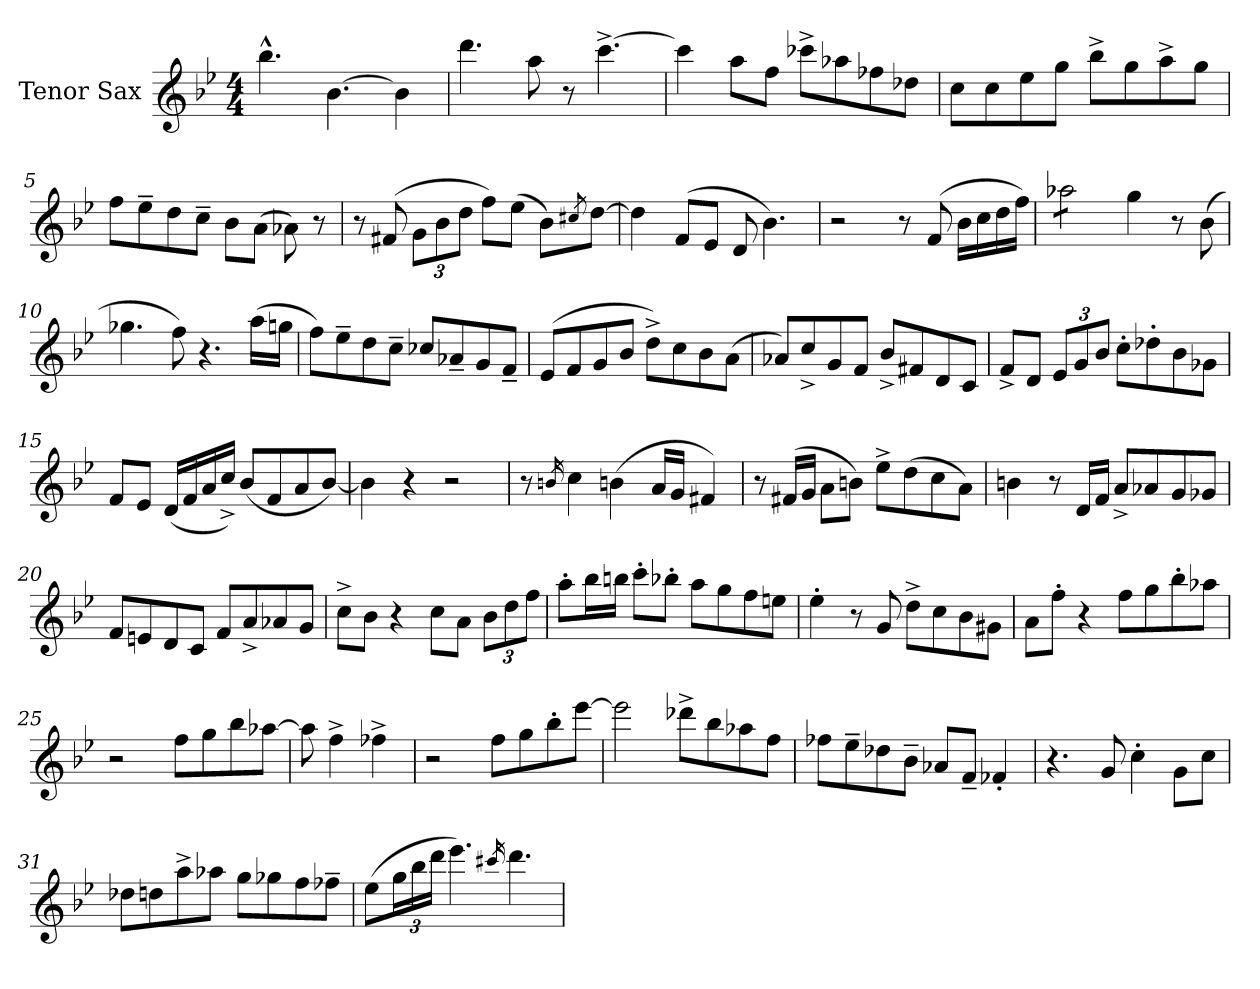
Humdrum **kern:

**kern
*part1
*staff1
*I"Tenor Sax
*I'T. Sx.
*clefG2
*ITrd8c14
*k[b-e-]
*B-:
*M4/4
*MM250
=1
4.b-^^>\
[4.B-\
4B-\]
=2
4.dd\
8a\
8r
[4.cc^>\
=3
4cc\]
8a\L
8f\J
8cc-X^>\L
8a-X\
8f-X\
8d-X\J
=4
8c\L
8c\
8e-\
8g\J
8b-^>\L
8g\
8a^>\
8g\J
!!LO:LB:g=z
=5
8f\L
8e-~>\
8d\
8c~>\J
8B-\L
(>8A\J
8A-X\)
8r
=6
8r
(8F#X/
12G\L
12B-\
12d\J
8f\L)
(>8e-\J
8B-\L)
8qc#X/
[8d\J
=7
4d\]
(>8F/L
8E-/J
8D/
4.B-\)
=8
2r
8r
(8F/
16B-\LL
16c\
16d\
16f\JJ)
!!LO:LB:g=z
=9
*tremolo
(>8a-X\L
(>8a-X\
(>8a-X\
8a-X\J
*Xtremolo
4g\)
8r
(>8B-\
=10
4.g-X\
8f\)
4.r
(>16a\LL
16gn\JJ
=11
8f\L)
8e-~>\
8d\
8c~>\J
8c-X/L
8A-X~</
8G/
8F~</J
=12
(>8E-/L
8F/
8G/
8B-/J
8d^>\L)
8c\
8B-\
(>8A\J
!!LO:LB:g=z
=13
8A-X/L)
8c^</
8G/
8F/J
8B-^</L
8F#X/
8D/
8C/J
=14
8F^</L
8D/J
12E-/L
12G/
12B-/J
8c'>\L
8d-X'>\
8B-\
8G-X\J
=15
8F/L
8E-/J
(<16D/LL
16F/
16A/
16c^</JJ)
(<8B-/L
8F/
8A/
[8B-/J)
=16
4B-\]
4r
2r
!!LO:LB:g=z
=17
8r
16qBn/
4c\
(>4B\
16A/LL
16G/JJ
4F#X/)
=18
8r
(>16F#X/LL
16G/JJ
8A\L
8Bn\J)
8e-^>\L
(>8d\
8c\
8A\J)
=19
4Bn\
8r
16D/LL
16F/JJ
8A^</L
8A-X/
8G/
8G-X/J
=20
8F/L
8En/
8D/
8C/J
8F/L
8A^</
8A-X/
8G/J
!!LO:LB:g=z
=21
8c^>\L
8B-\J
4r
8c\L
8A\J
12B-\L
12d\
12f\J
=22
8a'>\L
16b-\L
16bn\JJ
8cc'>\L
8b-X'>\J
8a\L
8g\
8f\
8en\J
=23
4e-'>\
8r
8G/
8d^>\L
8c\
8B-\
8G#X\J
=24
8A\L
8f'>\J
4r
8f\L
8g\
8b-'>\
8a-X<\J
!!LO:LB:g=z
=25
2r
8f\L
8g\
8b-\
[8a-X\J
=26
8a-\]
4f^>\
4f-X^>\
=27
2r
8f\L
8g\
8b-'>\
[8ee-\J
=28
2ee-\]
8dd-X^>\L
8b-\
8a-X\
8f\J
!!LO:LB:g=z
=29
8f-X\L
8e-~>\
8d-X\
8B-~>\J
8A-X/L
8F~</J
4F-X'</
=30
4.r
8G/
4c'>\
8G\L
8c\J
=31
8d-X\L
8dn\
8a^>\
8a-X\J
8g\L
8g-X\
8f\
8f-X~>\J
=32
(>8e-\L
24g\L
24b-\
24dd\JJ
4.ee-\)
16qcc#X/
4.dd\
=
*-
